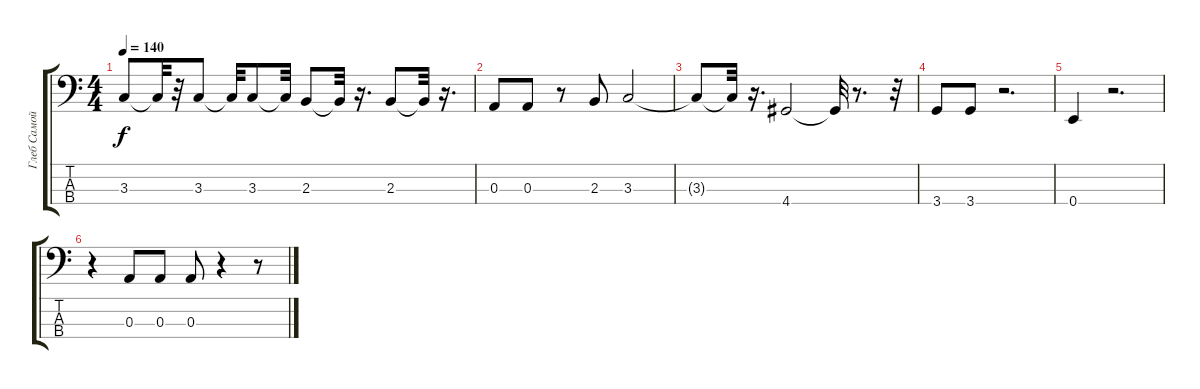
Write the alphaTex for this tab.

\track ("Глеб Самойлов" "Глеб Самой") {instrument electricbasspick}
\staff {score tabs}
\tuning (G2 D2 A1 E1) {hide}
\ts (4 4)
\tempo 140
\clef f4
\ks c
3.3.8{dy f} 3.3{t}.32 r.32 3.3.8 3.3{t}.32 3.3.8 3.3{t}.32 2.3.8 2.3{t}.32 r.16{d} 2.3.8 2.3{t}.32 r.16{d} |
0.3.8 0.3.8 r.8 2.3.8 3.3.2 |
3.3{t}.8 3.3{t}.32 r.16{d} 4.4.2 4.4{t}.32 r.8{d} r.32 |
3.4.8 3.4.8 r.2{d} |
0.4.4 r.2{d} |
r.4 0.3.8 0.3.8 0.3.8 r.4 r.8
